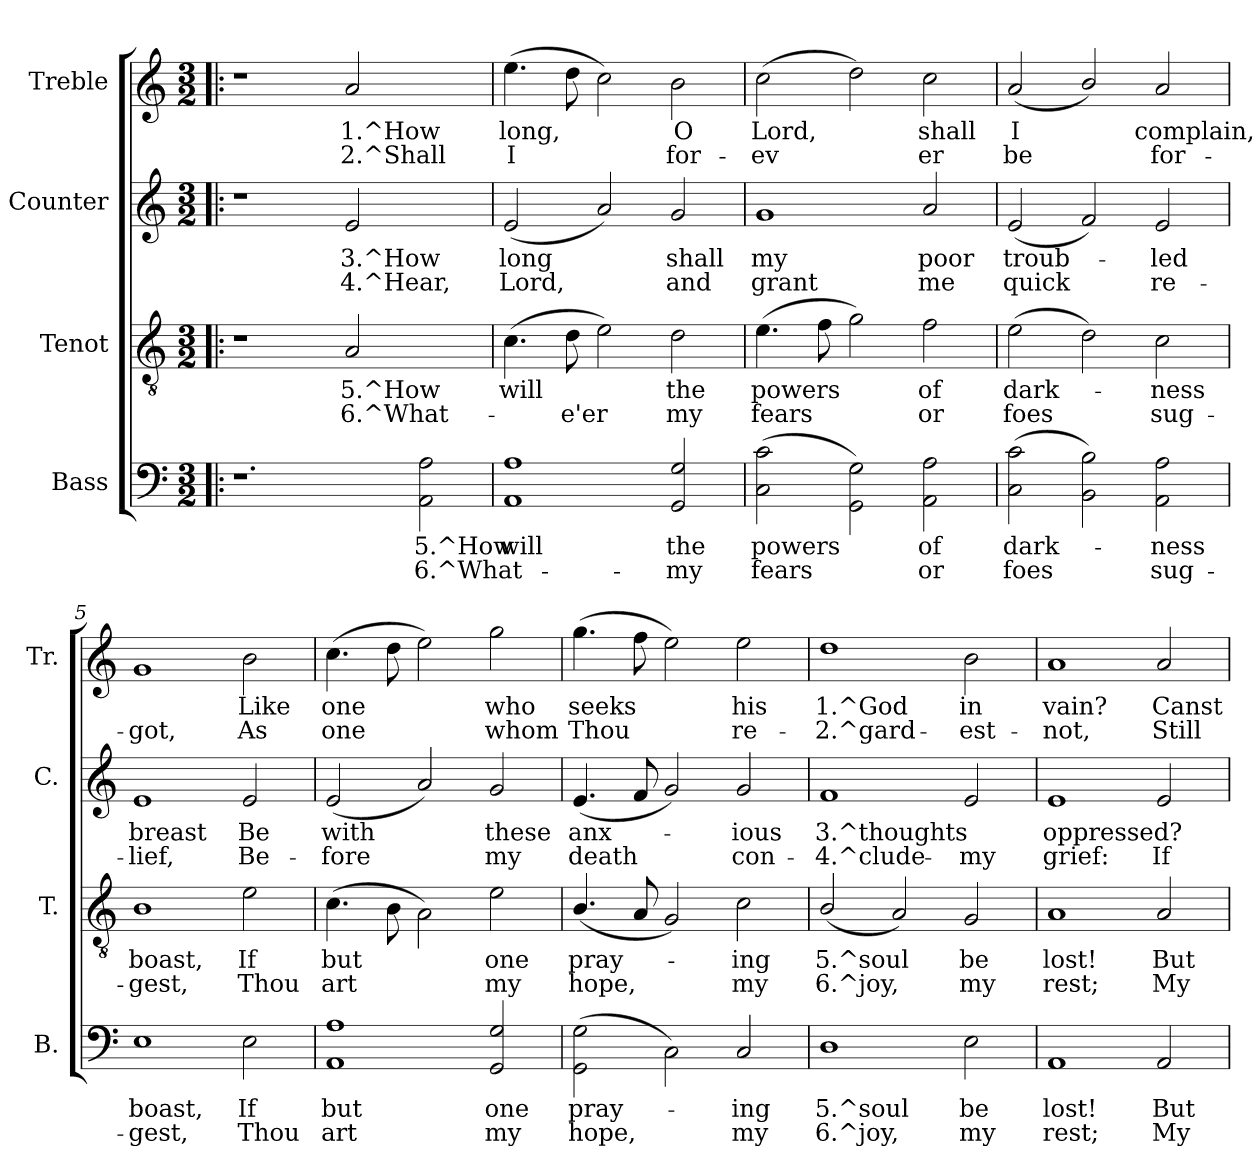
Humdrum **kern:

**kern	**text	**text	**kern	**text	**text	**kern	**text	**text	**kern	**text	**text
*part4	*part4	*part4	*part3	*part3	*part3	*part2	*part2	*part2	*part1	*part1	*part1
*staff4	*staff4	*staff4	*staff3	*staff3	*staff3	*staff2	*staff2	*staff2	*staff1	*staff1	*staff1
*I"Bass	*	*	*I"Tenot	*	*	*I"Counter	*	*	*I"Treble	*	*
*I'B.	*	*	*I'T.	*	*	*I'C.	*	*	*I'Tr.	*	*
!!LO:PB:g=z
*stria5	*	*	*stria5	*	*	*stria5	*	*	*stria5	*	*
*clefF4	*	*	*clefGv2	*	*	*clefG2	*	*	*clefG2	*	*
*k[]	*	*	*k[]	*	*	*k[]	*	*	*k[]	*	*
*C:	*	*	*C:	*	*	*C:	*	*	*C:	*	*
*M3/2	*	*	*M3/2	*	*	*M3/2	*	*	*M3/2	*	*
=1!|:	=1!|:	=1!|:	=1!|:	=1!|:	=1!|:	=1!|:	=1!|:	=1!|:	=1!|:	=1!|:	=1!|:
1.r	.	.	1r	.	.	1r	.	.	1r	.	.
!	!	!	!	!LO:LY:b:rj	!LO:LY:b:rj	!	!LO:LY:b:rj	!LO:LY:b:rj	!	!LO:LY:b:rj	!LO:LY:b:rj
.	.	.	2A/	5.^How	6.^What-	2e/	3.^How	4.^Hear,	2a/	1.^How	2.^Shall
!	!LO:LY:a:rj	!LO:LY:a:rj	!	!	!	!	!	!	!	!	!
2A\ 2AA\	5.^How	6.^What-	2ryy	.	.	2ryy	.	.	2ryy	.	.
=2	=2	=2	=2	=2	=2	=2	=2	=2	=2	=2	=2
!	!LO:LY:a:rj	!LO:LY:a:rj	!	!LO:LY:b:rj	!LO:LY:b:rj	!	!LO:LY:b:rj	!LO:LY:b:rj	!	!LO:LY:b:rj	!LO:LY:b:rj
1A 1AA	-will	.	(>4.c\	-will	.	(<2e/	long	Lord,	(>4.ee\	long,	I
!	!	!	!	!LO:LY:b:rj	!LO:LY:b:rj	!	!	!	!	!LO:LY:b:rj	!LO:LY:b:rj
.	.	.	8d\	.	e'er	.	.	.	8dd\	.	.
!	!	!	!	!LO:LY:b:rj	!LO:LY:b:rj	!	!LO:LY:b:rj	!LO:LY:b:rj	!	!LO:LY:b:rj	!LO:LY:b:rj
.	.	.	2e\)	.	.	2a/)	.	.	2cc\)	.	.
!	!LO:LY:a:rj	!LO:LY:a:rj	!	!LO:LY:b:rj	!LO:LY:b:rj	!	!LO:LY:b:rj	!LO:LY:b:rj	!	!LO:LY:b:rj	!LO:LY:b:rj
2G/ 2GG/	the	my	2d\	the	my	2g/	shall	and	2b\	O	for-
=3	=3	=3	=3	=3	=3	=3	=3	=3	=3	=3	=3
!	!LO:LY:a:rj	!LO:LY:a:rj	!	!LO:LY:b:rj	!LO:LY:b:rj	!	!LO:LY:b:rj	!LO:LY:b:rj	!	!LO:LY:b:rj	!LO:LY:b:rj
(>2c\ 2C\	powers	fears	(>4.e\	powers	fears	1g	my	grant	(>2cc\	-Lord,	ev-
!	!	!	!	!LO:LY:b:rj	!LO:LY:b:rj	!	!	!	!	!	!
.	.	.	8f\	.	.	.	.	.	.	.	.
!	!LO:LY:a:rj	!LO:LY:a:rj	!	!LO:LY:b:rj	!LO:LY:b:rj	!	!	!	!	!LO:LY:b:rj	!LO:LY:b:rj
2G\ 2GG\)	.	.	2g\)	.	.	.	.	.	2dd\)	--	-
!	!LO:LY:a:rj	!LO:LY:a:rj	!	!LO:LY:b:rj	!LO:LY:b:rj	!	!LO:LY:b:rj	!LO:LY:b:rj	!	!LO:LY:b:rj	!LO:LY:b:rj
2A\ 2AA\	of	or	2f\	of	or	2a/	poor	me	2cc\	shall	er
=4	=4	=4	=4	=4	=4	=4	=4	=4	=4	=4	=4
!	!LO:LY:a:rj	!LO:LY:a:rj	!	!LO:LY:b:rj	!LO:LY:b:rj	!	!LO:LY:b:rj	!LO:LY:b:rj	!	!LO:LY:b:rj	!LO:LY:b:rj
(>2c\ 2C\	dark-	-foes	(>2e\	dark-	-foes	(<2e/	troub-	-quick	(<2a/	I	be
!	!LO:LY:a:rj	!LO:LY:a:rj	!	!LO:LY:b:rj	!LO:LY:b:rj	!	!LO:LY:b:rj	!LO:LY:b:rj	!	!LO:LY:b:rj	!LO:LY:b:rj
2B\ 2BB\)	.	.	2d\)	.	.	2f/)	.	.	2b/)	.	.
!	!LO:LY:a:rj	!LO:LY:a:rj	!	!LO:LY:b:rj	!LO:LY:b:rj	!	!LO:LY:b:rj	!LO:LY:b:rj	!	!LO:LY:b:rj	!LO:LY:b:rj
2A\ 2AA\	ness	sug-	2c\	ness	sug-	2e/	led	re-	2a/	complain,	for-
=5	=5	=5	=5	=5	=5	=5	=5	=5	=5	=5	=5
!	!LO:LY:a:rj	!LO:LY:a:rj	!	!LO:LY:b:rj	!LO:LY:b:rj	!	!LO:LY:b:rj	!LO:LY:b:rj	!	!LO:LY:b:rj	!LO:LY:b:rj
1E	-boast,	gest,	1B	-boast,	gest,	1e	-breast	lief,	1g>	-	got,
!	!LO:LY:a:rj	!LO:LY:a:rj	!	!LO:LY:b:rj	!LO:LY:b:rj	!	!LO:LY:b:rj	!LO:LY:b:rj	!	!LO:LY:b:rj	!LO:LY:b:rj
2E\	If	Thou	2e\	If	Thou	2e/	Be	Be-	2b\	Like	As
=6	=6	=6	=6	=6	=6	=6	=6	=6	=6	=6	=6
!	!LO:LY:a:rj	!LO:LY:a:rj	!	!LO:LY:b:rj	!LO:LY:b:rj	!	!LO:LY:b:rj	!LO:LY:b:rj	!	!LO:LY:b:rj	!LO:LY:b:rj
1A 1AA	but	art	(>4.c\	but	art	(<2e/	-with	fore	(>4.cc\	one	one
!	!	!	!	!LO:LY:b:rj	!LO:LY:b:rj	!	!	!	!	!LO:LY:b:rj	!LO:LY:b:rj
.	.	.	8B\	.	.	.	.	.	8dd\	.	.
!	!	!	!	!LO:LY:b:rj	!LO:LY:b:rj	!	!LO:LY:b:rj	!LO:LY:b:rj	!	!LO:LY:b:rj	!LO:LY:b:rj
.	.	.	2A\)	.	.	2a/)	.	.	2ee\)	.	.
!	!LO:LY:a:rj	!LO:LY:a:rj	!	!LO:LY:b:rj	!LO:LY:b:rj	!	!LO:LY:b:rj	!LO:LY:b:rj	!	!LO:LY:b:rj	!LO:LY:b:rj
2G/ 2GG/	one	my	2e\	one	my	2g/	these	my	2gg\	who	whom
=7	=7	=7	=7	=7	=7	=7	=7	=7	=7	=7	=7
!	!LO:LY:a:rj	!LO:LY:a:rj	!	!LO:LY:b:rj	!LO:LY:b:rj	!	!LO:LY:b:rj	!LO:LY:b:rj	!	!LO:LY:b:rj	!LO:LY:b:rj
(>2G\ 2GG\	pray-	-hope,	(<4.B/	pray-	-hope,	(<4.e/	anx-	-death	(>4.gg\	seeks	Thou
!	!	!	!	!LO:LY:b:rj	!LO:LY:b:rj	!	!LO:LY:b:rj	!LO:LY:b:rj	!	!LO:LY:b:rj	!LO:LY:b:rj
.	.	.	8A/	.	.	8f/	.	.	8ff\	.	.
!	!LO:LY:a:rj	!LO:LY:a:rj	!	!LO:LY:b:rj	!LO:LY:b:rj	!	!LO:LY:b:rj	!LO:LY:b:rj	!	!LO:LY:b:rj	!LO:LY:b:rj
2C\)	.	.	2G/)	.	.	2g/)	.	.	2ee\)	.	.
!	!LO:LY:a:rj	!LO:LY:a:rj	!	!LO:LY:b:rj	!LO:LY:b:rj	!	!LO:LY:b:rj	!LO:LY:b:rj	!	!LO:LY:b:rj	!LO:LY:b:rj
2C/	ing	my	2c\	ing	my	2g/	ious	con-	2ee\	his	re-
!!LO:LB:g=z
=8	=8	=8	=8	=8	=8	=8	=8	=8	=8	=8	=8
!	!LO:LY:a:rj	!LO:LY:a:rj	!	!LO:LY:b:rj	!LO:LY:b:rj	!	!LO:LY:b:rj	!LO:LY:b:rj	!	!LO:LY:b:rj	!LO:LY:b:rj
1D	5.^soul	6.^joy,	(<2B/	5.^soul	6.^joy,	1f	-3.^thoughts	4.^clude-	1dd	-1.^God	2.^gard-
!	!	!	!	!LO:LY:b:rj	!LO:LY:b:rj	!	!	!	!	!	!
.	.	.	2A/)	.	.	.	.	.	.	.	.
!	!LO:LY:a:rj	!LO:LY:a:rj	!	!LO:LY:b:rj	!LO:LY:b:rj	!	!LO:LY:b:rj	!LO:LY:b:rj	!	!LO:LY:b:rj	!LO:LY:b:rj
2E\	be	my	2G/	be	my	2e/	-	my	2b\	-in	est-
=9	=9	=9	=9	=9	=9	=9	=9	=9	=9	=9	=9
!	!LO:LY:a:rj	!LO:LY:a:rj	!	!LO:LY:b:rj	!LO:LY:b:rj	!	!LO:LY:b:rj	!LO:LY:b:rj	!	!LO:LY:b:rj	!LO:LY:b:rj
1AA	lost!	rest;	1A	lost!	rest;	1e	oppressed?	grief:	1a	-vain?	not,
!	!LO:LY:a:rj	!LO:LY:a:rj	!	!LO:LY:b:rj	!LO:LY:b:rj	!	!LO:LY:b:rj	!LO:LY:b:rj	!	!LO:LY:b:rj	!LO:LY:b:rj
2AA/	But	My	2A/	But	My	2e/	.	If	2a>/	Canst	Still
=	=	=	=	=	=	=	=	=	=	=	=
*-	*-	*-	*-	*-	*-	*-	*-	*-	*-	*-	*-
